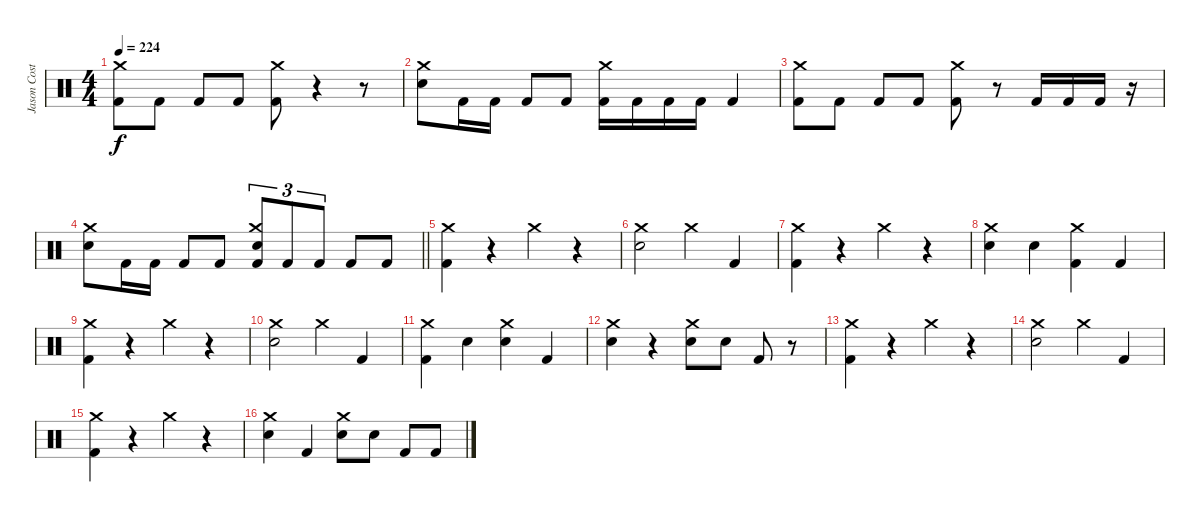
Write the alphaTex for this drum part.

\track ("Jason Costa" "Jason Cost") {instrument percussion}
\staff {score}
\articulation defaults
\ts (4 4)
\tempo 224
\clef neutral
\ks c
("Kick (hit) 2" "Crash medium (hit)").8{dy f} "Kick (hit) 2".8 "Kick (hit) 2".8 "Kick (hit) 2".8 ("Kick (hit) 2" "Crash medium (hit)").8 r.4 r.8 |
("Snare (hit) 2" "Crash medium (hit)").8 "Kick (hit) 2".16 "Kick (hit) 2".16 "Kick (hit) 2".8 "Kick (hit) 2".8 ("Kick (hit) 2" "Crash medium (hit)").16 "Kick (hit) 2".16 "Kick (hit) 2".16 "Kick (hit) 2".16 "Kick (hit) 2".4 |
("Kick (hit) 2" "Crash medium (hit)").8 "Kick (hit) 2".8 "Kick (hit) 2".8 "Kick (hit) 2".8 ("Kick (hit) 2" "Crash medium (hit)").8 r.8 "Kick (hit) 2".16 "Kick (hit) 2".16 "Kick (hit) 2".16 r.16 |
\barLineRight lightlight
("Snare (hit) 2" "Crash medium (hit)").8 "Kick (hit) 2".16 "Kick (hit) 2".16 "Kick (hit) 2".8 "Kick (hit) 2".8 ("Kick (hit) 2" "Snare (hit) 2" "Crash medium (hit)").8{tu (3 2)} "Kick (hit) 2".8{tu (3 2)} "Kick (hit) 2".8{tu (3 2)} "Kick (hit) 2".8 "Kick (hit) 2".8 |
("Kick (hit) 2" "Crash medium (hit)").4 r.4 "Crash medium (hit)".4 r.4 |
("Snare (hit) 2" "Crash medium (hit)").2 "Crash medium (hit)".4 "Kick (hit) 2".4 |
("Kick (hit) 2" "Crash medium (hit)").4 r.4 "Crash medium (hit)".4 r.4 |
("Snare (hit) 2" "Crash medium (hit)").4 "Snare (hit) 2".4 ("Kick (hit) 2" "Crash medium (hit)").4 "Kick (hit) 2".4 |
("Kick (hit) 2" "Crash medium (hit)").4 r.4 "Crash medium (hit)".4 r.4 |
("Snare (hit) 2" "Crash medium (hit)").2 "Crash medium (hit)".4 "Kick (hit) 2".4 |
("Kick (hit) 2" "Crash medium (hit)").4 "Snare (hit) 2".4 ("Snare (hit) 2" "Crash medium (hit)").4 "Kick (hit) 2".4 |
("Snare (hit) 2" "Crash medium (hit)").4 r.4 ("Snare (hit) 2" "Crash medium (hit)").8 "Snare (hit) 2".8 "Kick (hit) 2".8 r.8 |
("Kick (hit) 2" "Crash medium (hit)").4 r.4 "Crash medium (hit)".4 r.4 |
("Snare (hit) 2" "Crash medium (hit)").2 "Crash medium (hit)".4 "Kick (hit) 2".4 |
("Kick (hit) 2" "Crash medium (hit)").4 r.4 "Crash medium (hit)".4 r.4 |
("Snare (hit) 2" "Crash medium (hit)").4 "Kick (hit) 2".4 ("Snare (hit) 2" "Crash medium (hit)").8 "Snare (hit) 2".8 "Kick (hit) 2".8 "Kick (hit) 2".8
